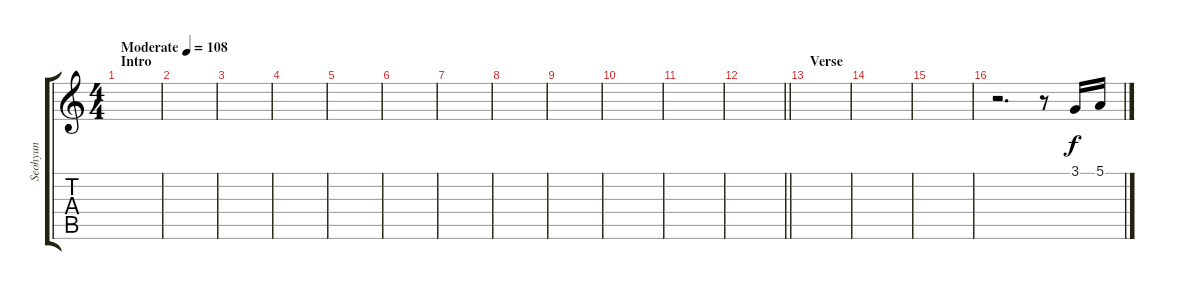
\track ("Seohyun" "Seohyun") {instrument piccolo}
\staff {score tabs}
\tuning (E4 B3 G3 D3 A2 E2) {hide}
\ts (4 4)
\section ("" "Intro")
\tempo (108 "Moderate")
\clef g2
\ks c
|
|
|
|
|
|
|
|
|
|
|
\barLineRight lightlight
|
\section ("" "Verse")
|
|
|
r.2{d} r.8 3.1.16 5.1.16
